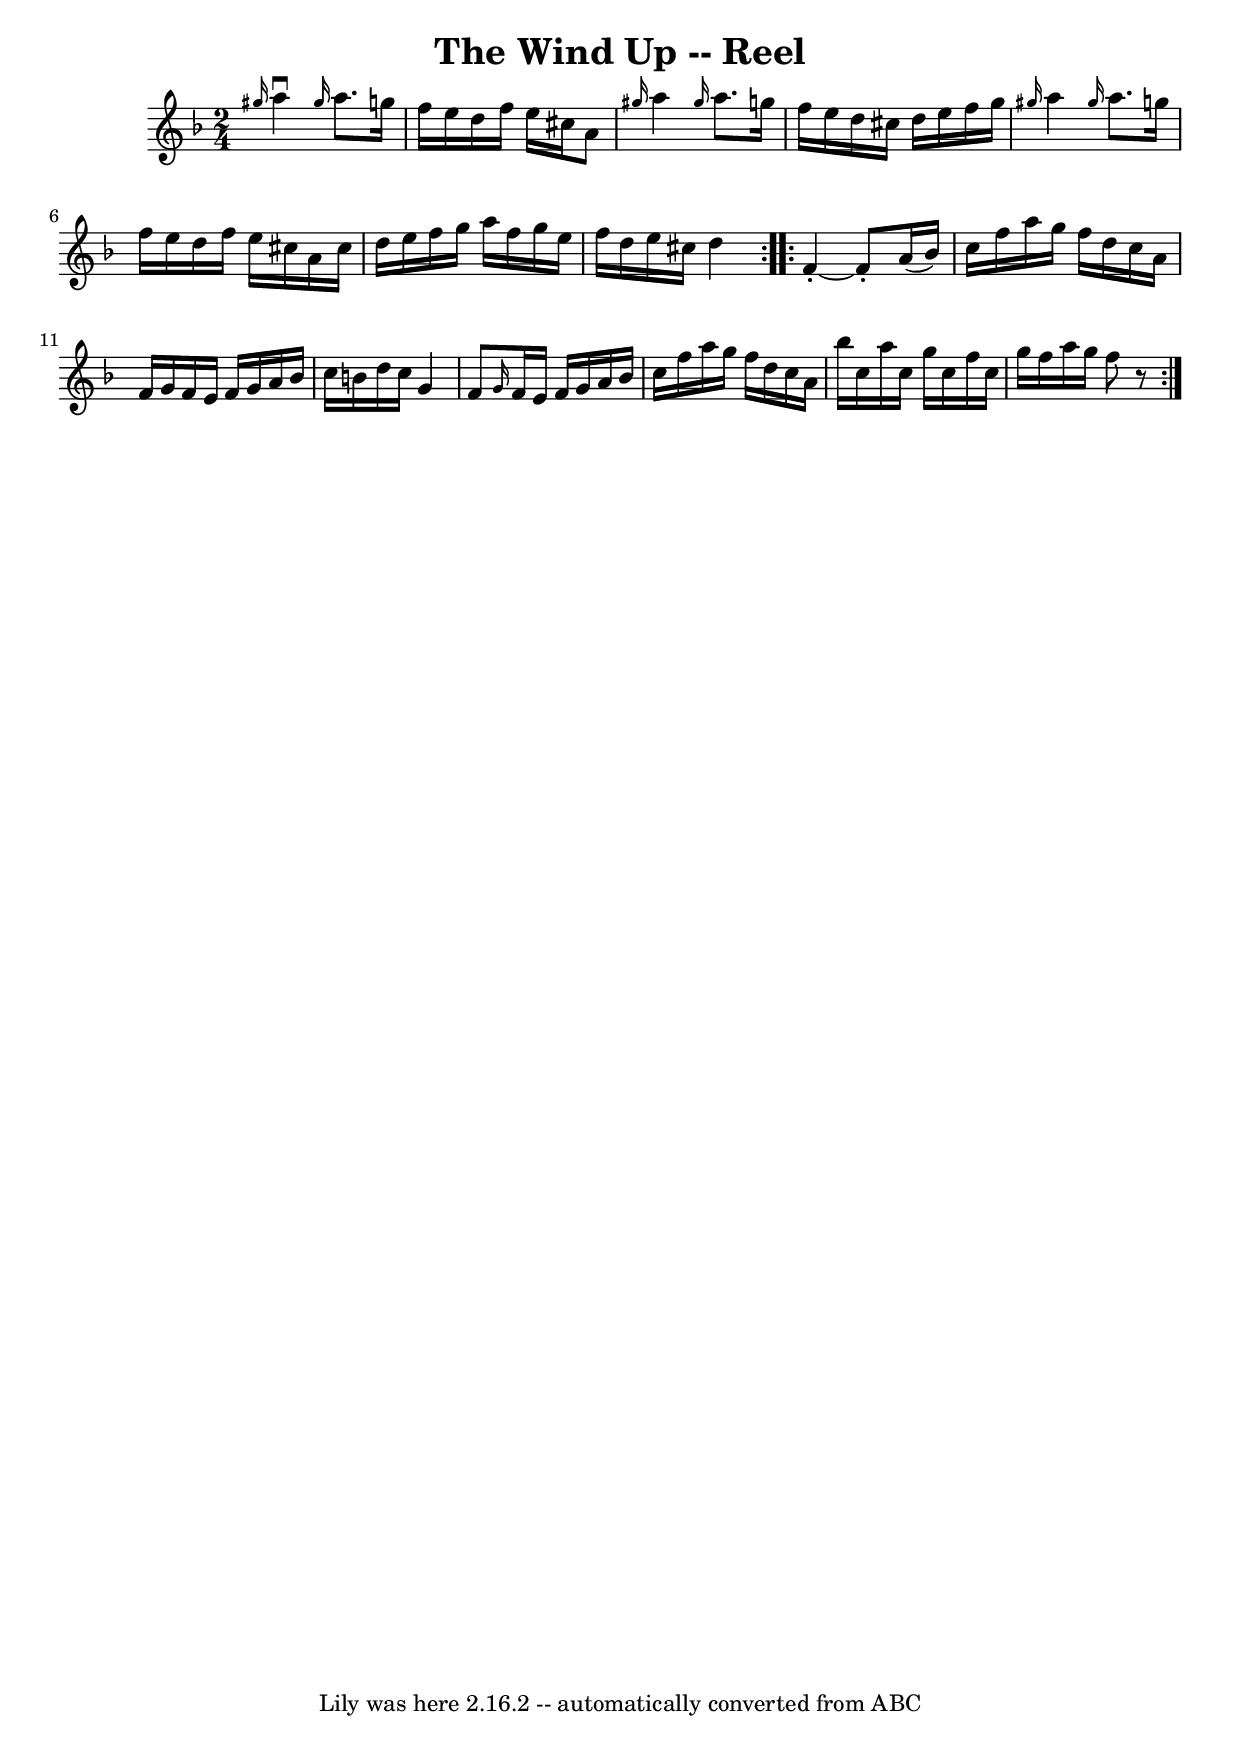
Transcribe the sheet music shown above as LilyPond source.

\version "2.16.2"
\include "Mammoth.ily"
\header {
  %% book = "Ryan's Mammoth Collection"
  crossRefNumber = "1"
  footnotes = ""
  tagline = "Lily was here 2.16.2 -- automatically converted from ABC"
  title = "The Wind Up -- Reel"

}
voicedefault =  {



  \repeat volta 2 {

    \time 2/4 
    \key d \minor
   \grace { gis''16  
			   } a''4^\downbow \grace {    
			     gis''16  
			   } a''8. g''!16  |
    f''16 e''16 d''16 f''16    
    e''16 cis''16 a'8  |
    \grace { gis''16  
	   } a''4  \grace {    
	     gis''16  
	   } a''8. g''!16  |
    f''16 e''16 d''16 cis''16    
    d''16 e''16 f''16 g''16  |
    \grace { gis''16  
	   } a''4  
    \grace { gis''16  
	   } a''8. g''!16  |
    f''16 e''16 d''16    
    f''16 e''16 cis''16 a'16 cis''16  |
    d''16 e''16    
    f''16 g''16 a''16 f''16 g''16 e''16  |
    f''16 d''16   
    e''16 cis''16 d''4  
  } 
  \repeat volta 2 {
    f'4 -.  ~ f'8 -. a'16 (
    bes'16) |
    c''16 f''16 a''16 g''16 f''16 d''16    
    c''16 a'16  |
    f'16 g'16 f'16 e'16 f'16 g'16 a'16  
    bes'16  |
    c''16 b'16 d''16 c''16 g'4    |
    f'8 
    \grace { g'16  
	   } f'16 e'16 f'16 g'16 a'16 bes'16  |
    
    c''16 f''16 a''16 g''16 f''16 d''16 c''16 a'16  |
    
    bes''16 c''16 a''16 c''16 g''16 c''16 f''16 c''16  
    |
    g''16 f''16 a''16 g''16 f''8    r8 
  }   

}

\score{
  <<

    \context Staff="default"
    {
      \voicedefault 
      
    }

  >>
  \layout {
    
  }
  \midi {
  }

}
